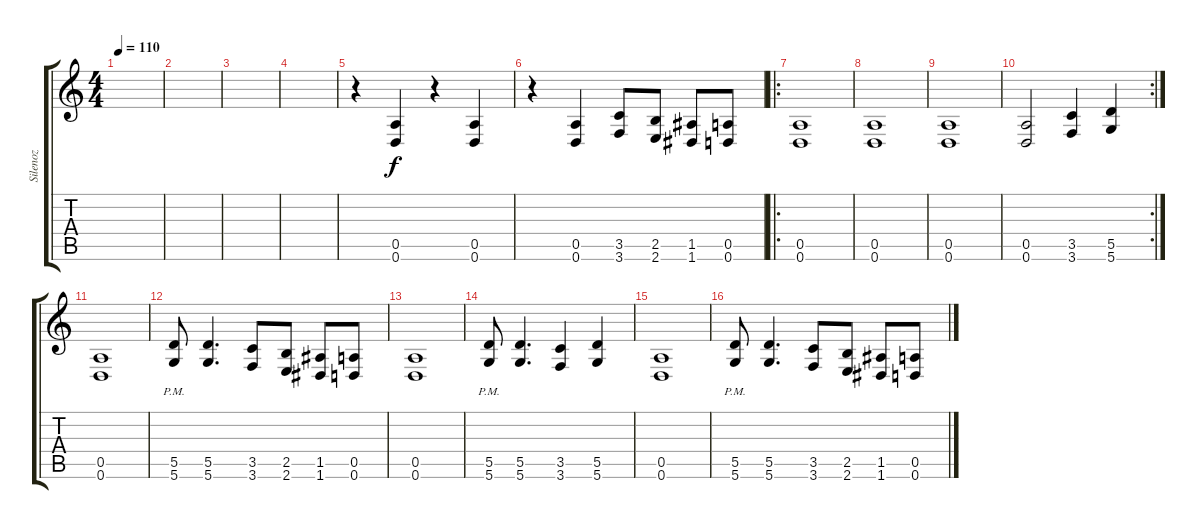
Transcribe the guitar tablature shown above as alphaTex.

\track ("Silenoz" "Silenoz") {instrument distortionguitar}
\staff {score tabs}
\tuning (E4 B3 G3 D3 A2 D2) {hide}
\ts (4 4)
\tempo 110
\clef g2
\ks c
|
|
|
|
r.4 (0.5 0.6).4 r.4 (0.5 0.6).4 |
r.4 (0.5 0.6).4 (3.5 3.6).8 (2.5 2.6).8 (1.5 1.6).8 (0.5 0.6).8 |
\ro
(0.5 0.6).1 |
(0.5 0.6).1 |
(0.5 0.6).1 |
\rc 2
(0.5 0.6).2 (3.5 3.6).4 (5.5 5.6).4 |
(0.5 0.6).1 |
(5.5{pm} 5.6{pm}).8 (5.5 5.6).4{d} (3.5 3.6).8 (2.5 2.6).8 (1.5 1.6).8 (0.5 0.6).8 |
(0.5 0.6).1 |
(5.5{pm} 5.6{pm}).8 (5.5 5.6).4{d} (3.5 3.6).4 (5.5 5.6).4 |
(0.5 0.6).1 |
(5.5{pm} 5.6{pm}).8 (5.5 5.6).4{d} (3.5 3.6).8 (2.5 2.6).8 (1.5 1.6).8 (0.5 0.6).8
